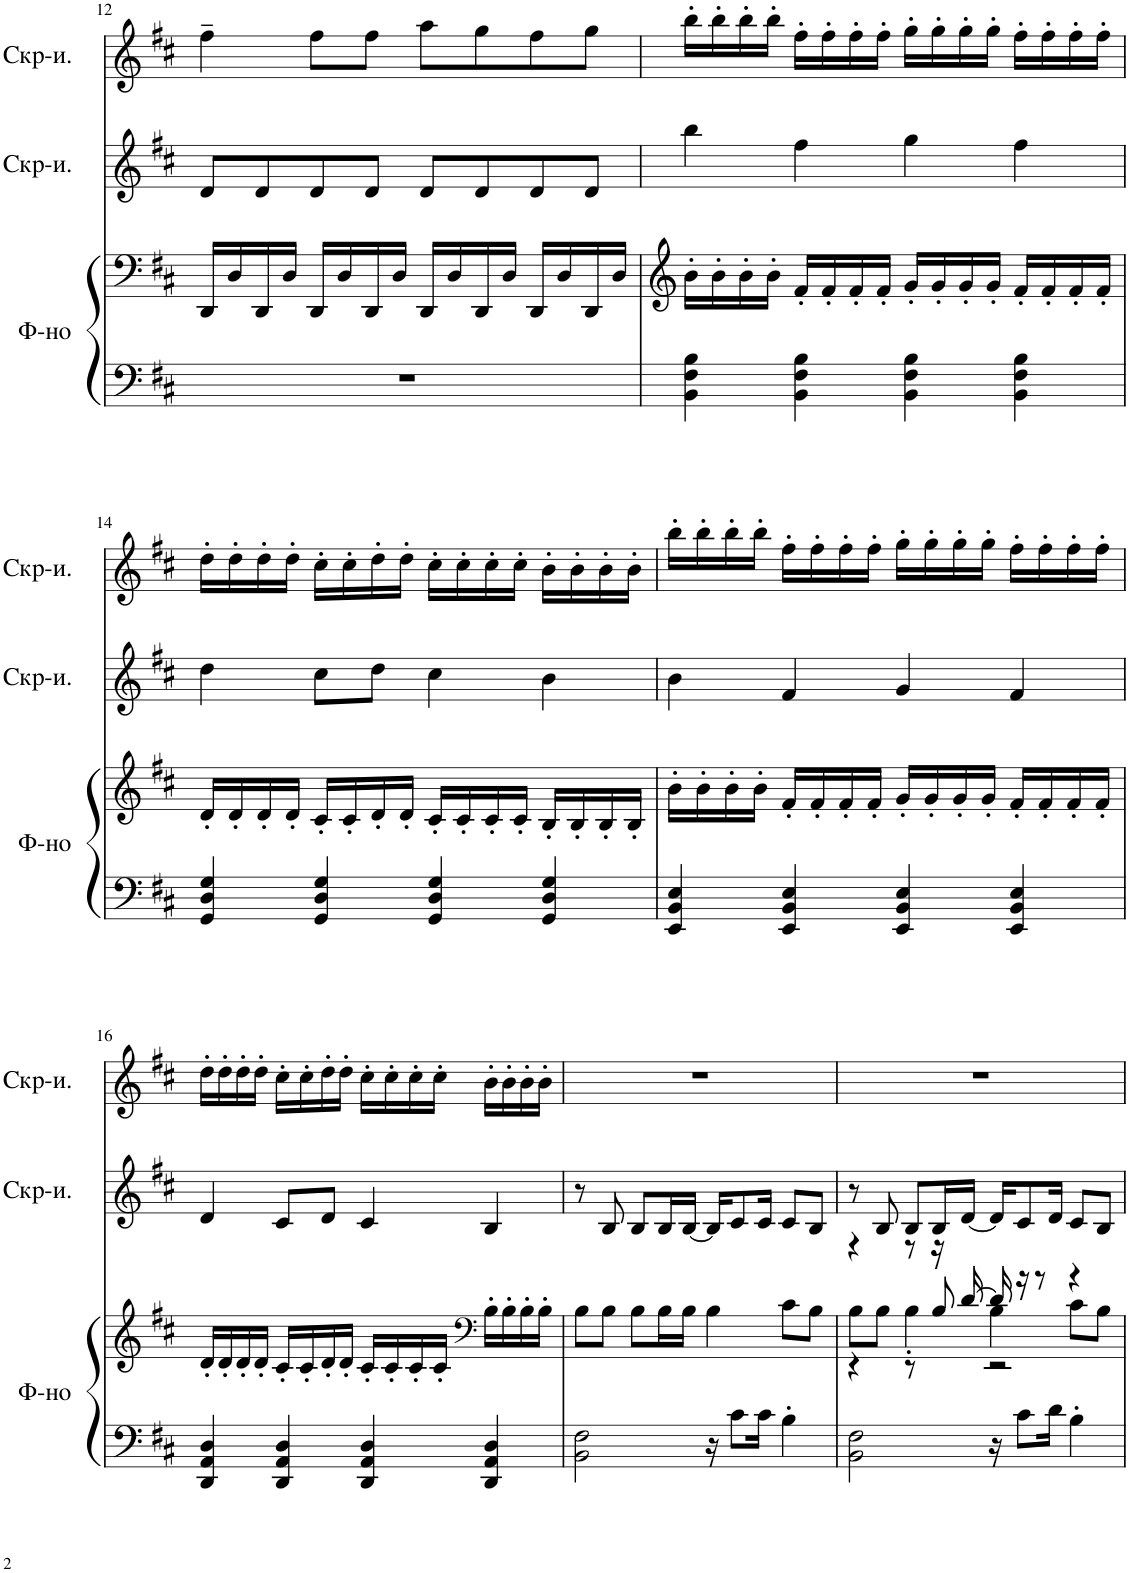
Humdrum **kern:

**kern	**kern	**kern	**kern
*part3	*part3	*part2	*part1
*staff4	*staff3	*staff2	*staff1
*I"Фортепиано, Piano	*	*I"Скрипки, Violin 2	*I"Скрипки, Violin 1
!!LO:PB:g=z
*clefF4	*clefF4	*clefG2	*clefG2
*k[f#c#]	*k[f#c#]	*k[f#c#]	*k[f#c#]
*M4/4	*M4/4	*M4/4	*M4/4
=12	=12	=12	=12
1r	16DD/LL	8d/L	4ff#~\
.	16D/	.	.
.	16DD/	8d/	.
.	16D/JJ	.	.
.	16DD/LL	8d/	8ff#\L
.	16D/	.	.
.	16DD/	8d/J	8ff#\J
.	16D/JJ	.	.
.	16DD/LL	8d/L	8aa\L
.	16D/	.	.
.	16DD/	8d/	8gg\
.	16D/JJ	.	.
.	16DD/LL	8d/	8ff#\
.	16D/	.	.
.	16DD/	8d/J	8gg\J
.	16D/JJ	.	.
=13	=13	=13	=13
4BB\ 4F#\ 4B\	16b'\LL	4bb\	16bb'\LL
.	16b'\	.	16bb'\
.	16b'\	.	16bb'\
.	16b'\JJ	.	16bb'\JJ
4BB\ 4F#\ 4B\	16f#'/LL	4ff#\	16ff#'\LL
.	16f#'/	.	16ff#'\
.	16f#'/	.	16ff#'\
.	16f#'/JJ	.	16ff#'\JJ
4BB\ 4F#\ 4B\	16g'/LL	4gg\	16gg'\LL
.	16g'/	.	16gg'\
.	16g'/	.	16gg'\
.	16g'/JJ	.	16gg'\JJ
4BB\ 4F#\ 4B\	16f#'/LL	4ff#\	16ff#'\LL
.	16f#'/	.	16ff#'\
.	16f#'/	.	16ff#'\
.	16f#'/JJ	.	16ff#'\JJ
!!LO:LB:g=z
=14	=14	=14	=14
4GG/ 4D/ 4G/	16d'/LL	4dd\	16dd'\LL
.	16d'/	.	16dd'\
.	16d'/	.	16dd'\
.	16d'/JJ	.	16dd'\JJ
4GG/ 4D/ 4G/	16c#'/LL	8cc#\L	16cc#'\LL
.	16c#'/	.	16cc#'\
.	16d'/	8dd\J	16dd'\
.	16d'/JJ	.	16dd'\JJ
4GG/ 4D/ 4G/	16c#'/LL	4cc#\	16cc#'\LL
.	16c#'/	.	16cc#'\
.	16c#'/	.	16cc#'\
.	16c#'/JJ	.	16cc#'\JJ
4GG/ 4D/ 4G/	16B'/LL	4b\	16b'\LL
.	16B'/	.	16b'\
.	16B'/	.	16b'\
.	16B'/JJ	.	16b'\JJ
=15	=15	=15	=15
4EE/ 4BB/ 4E/	16b'\LL	4b\	16bb'\LL
.	16b'\	.	16bb'\
.	16b'\	.	16bb'\
.	16b'\JJ	.	16bb'\JJ
4EE/ 4BB/ 4E/	16f#'/LL	4f#/	16ff#'\LL
.	16f#'/	.	16ff#'\
.	16f#'/	.	16ff#'\
.	16f#'/JJ	.	16ff#'\JJ
4EE/ 4BB/ 4E/	16g'/LL	4g/	16gg'\LL
.	16g'/	.	16gg'\
.	16g'/	.	16gg'\
.	16g'/JJ	.	16gg'\JJ
4EE/ 4BB/ 4E/	16f#'/LL	4f#/	16ff#'\LL
.	16f#'/	.	16ff#'\
.	16f#'/	.	16ff#'\
.	16f#'/JJ	.	16ff#'\JJ
!!LO:LB:g=z
=16	=16	=16	=16
4DD/ 4AA/ 4D/	16d'/LL	4d/	16dd'\LL
.	16d'/	.	16dd'\
.	16d'/	.	16dd'\
.	16d'/JJ	.	16dd'\JJ
4DD/ 4AA/ 4D/	16c#'/LL	8c#/L	16cc#'\LL
.	16c#'/	.	16cc#'\
.	16d'/	8d/J	16dd'\
.	16d'/JJ	.	16dd'\JJ
4DD/ 4AA/ 4D/	16c#'/LL	4c#/	16cc#'\LL
.	16c#'/	.	16cc#'\
.	16c#'/	.	16cc#'\
.	16c#'/JJ	.	16cc#'\JJ
*	*clefF4	*	*
4DD/ 4AA/ 4D/	16B'\LL	4B/	16b'\LL
.	16B'\	.	16b'\
.	16B'\	.	16b'\
.	16B'\JJ	.	16b'\JJ
=17	=17	=17	=17
2BB\ 2F#\	8B\L	8r	1r
.	8B\J	8B/	.
.	8B\L	8B/L	.
.	16B\L	16B/L	.
.	16B\JJ	[16B/JJ	.
16r	4B\	16B/KL]	.
8c#\L	.	8c#/	.
16c#\Jk	.	16c#/Jk	.
4B'\	8c#\L	8c#/L	.
.	8B\J	8B/J	.
=18	=18	=18	=18
*	*^	*	*
*	*	*^	*	*
2BB\ 2F#\	4r	8B\L	4r	8r	1r
.	.	8B\J	.	8B/	.
.	8r	4B'\	8r	8B/L	.
.	16r	.	8B/	16B/L	.
.	[16d/	.	.	[16d/JJ	.
16r	16d/]	4B\	2r	16d/KL]	.
8c#\L	16r	.	.	8c#/	.
.	8r	.	.	.	.
16d\Jk	.	.	.	16d/Jk	.
4B'\	4r	8c#\L	.	8c#/L	.
.	.	8B\J	.	8B/J	.
*	*v	*v	*v	*	*
=	=	=	=
*-	*-	*-	*-
